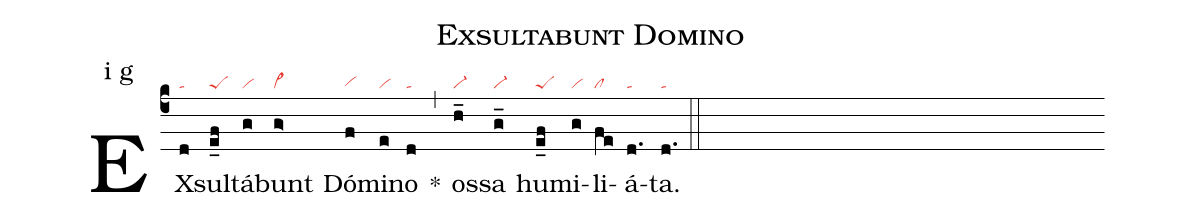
name: Exsultabunt Domino;
annotation: i g;
mode: 1;
nabc-lines: 1;
%%
(c4)
EX(d|ta)sul(e_f|peS)tá(g|vi)bunt(g>|vi>) Dó(f|vihg)mi(e|vi)no(d|ta) *(,)
os(h_|vi-)sa(g_|vi-) hu(e_f|peS)mi(g|vi)li(fe|cl)á(d.|ta)ta.(d.|ta) (::)
